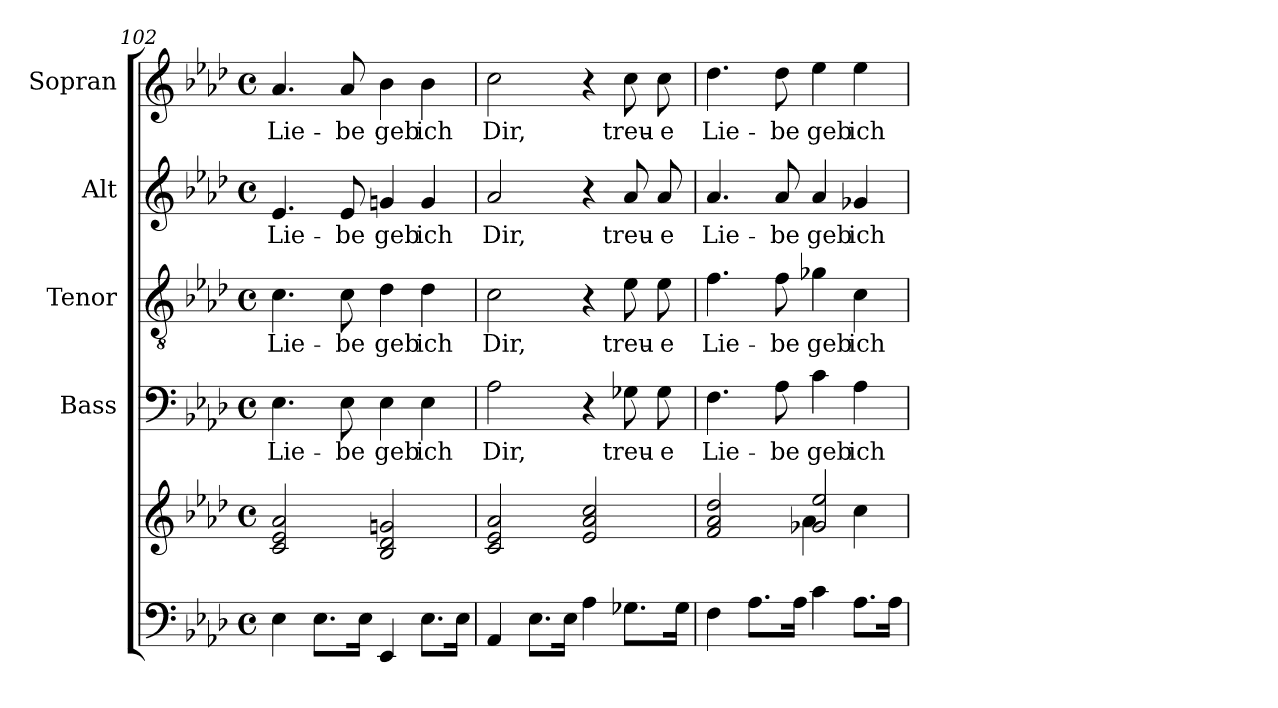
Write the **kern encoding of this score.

**kern	**kern	**kern	**text	**kern	**text	**kern	**text	**kern	**text
*part5	*part5	*part4	*part4	*part3	*part3	*part2	*part2	*part1	*part1
*staff6	*staff5	*staff4	*staff4	*staff3	*staff3	*staff2	*staff2	*staff1	*staff1
*	*	*I"Bass	*	*I"Tenor	*	*I"Alt	*	*I"Sopran	*
*	*	*I'B.	*	*I'T.	*	*I'A.	*	*I'S.	*
*clefF4	*clefG2	*clefF4	*	*clefGv2	*	*clefG2	*	*clefG2	*
*k[b-e-a-d-]	*k[b-e-a-d-]	*k[b-e-a-d-]	*	*k[b-e-a-d-]	*	*k[b-e-a-d-]	*	*k[b-e-a-d-]	*
*A-:	*A-:	*A-:	*	*A-:	*	*A-:	*	*A-:	*
*M4/4	*M4/4	*M4/4	*	*M4/4	*	*M4/4	*	*M4/4	*
*met(c)	*met(c)	*met(c)	*	*met(c)	*	*met(c)	*	*met(c)	*
=102	=102	=102	=102	=102	=102	=102	=102	=102	=102
!	!	!	!LO:LY:b	!	!LO:LY:b	!	!LO:LY:b	!	!LO:LY:b
4E-\	2c/ 2e-/ 2a-/	4.E-\	Lie-	4.c\	Lie-	4.e-/	Lie-	4.a-/	Lie-
8.E-\L	.	.	.	.	.	.	.	.	.
!	!	!	!LO:LY:b	!	!LO:LY:b	!	!LO:LY:b	!	!LO:LY:b
.	.	8E-\	-be	8c\	-be	8e-/	-be	8a-/	-be
16E-\Jk	.	.	.	.	.	.	.	.	.
!	!	!	!LO:LY:b	!	!LO:LY:b	!	!LO:LY:b	!	!LO:LY:b
4EE-/	2B-/ 2d-/ 2gn/	4E-\	geb	4d-\	geb	4gn/	geb	4b-\	geb
!	!	!	!LO:LY:b	!	!LO:LY:b	!	!LO:LY:b	!	!LO:LY:b
8.E-\L	.	4E-\	ich	4d-\	ich	4g/	ich	4b-\	ich
16E-\Jk	.	.	.	.	.	.	.	.	.
!!LO:LB:g=z
=103	=103	=103	=103	=103	=103	=103	=103	=103	=103
!	!	!	!LO:LY:b	!	!LO:LY:b	!	!LO:LY:b	!	!LO:LY:b
4AA-/	2c/ 2e-/ 2a-/	2A-\	Dir,	2c\	Dir,	2a-/	Dir,	2cc\	Dir,
8.E-\L	.	.	.	.	.	.	.	.	.
16E-\Jk	.	.	.	.	.	.	.	.	.
4A-\	2e-/ 2a-/ 2cc/	4r	.	4r	.	4r	.	4r	.
!	!	!	!LO:LY:b	!	!LO:LY:b	!	!LO:LY:b	!	!LO:LY:b
8.G-X\L	.	8G-X\	treu-	8e-\	treu-	8a-/	treu-	8cc\	treu-
!	!	!	!LO:LY:b	!	!LO:LY:b	!	!LO:LY:b	!	!LO:LY:b
.	.	8G-\	-e	8e-\	-e	8a-/	-e	8cc\	-e
16G-\Jk	.	.	.	.	.	.	.	.	.
=104	=104	=104	=104	=104	=104	=104	=104	=104	=104
*	*^	*	*	*	*	*	*	*	*
!	!	!	!	!LO:LY:b	!	!LO:LY:b	!	!LO:LY:b	!	!LO:LY:b
4F\	2f/ 2a-/ 2dd-/	2ryy	4.F\	Lie-	4.f\	Lie-	4.a-/	Lie-	4.dd-\	Lie-
8.A-\L	.	.	.	.	.	.	.	.	.	.
!	!	!	!	!LO:LY:b	!	!LO:LY:b	!	!LO:LY:b	!	!LO:LY:b
.	.	.	8A-\	-be	8f\	-be	8a-/	-be	8dd-\	-be
16A-\Jk	.	.	.	.	.	.	.	.	.	.
!	!	!	!	!LO:LY:b	!	!LO:LY:b	!	!LO:LY:b	!	!LO:LY:b
4c\	2g-X/ 2ee-/	4a-\	4c\	geb	4g-X\	geb	4a-/	geb	4ee-\	geb
!	!	!	!	!LO:LY:b	!	!LO:LY:b	!	!LO:LY:b	!	!LO:LY:b
8.A-\L	.	4cc\	4A-\	ich	4c\	ich	4g-X/	ich	4ee-\	ich
16A-\Jk	.	.	.	.	.	.	.	.	.	.
*	*v	*v	*	*	*	*	*	*	*	*
=	=	=	=	=	=	=	=	=	=
*-	*-	*-	*-	*-	*-	*-	*-	*-	*-
